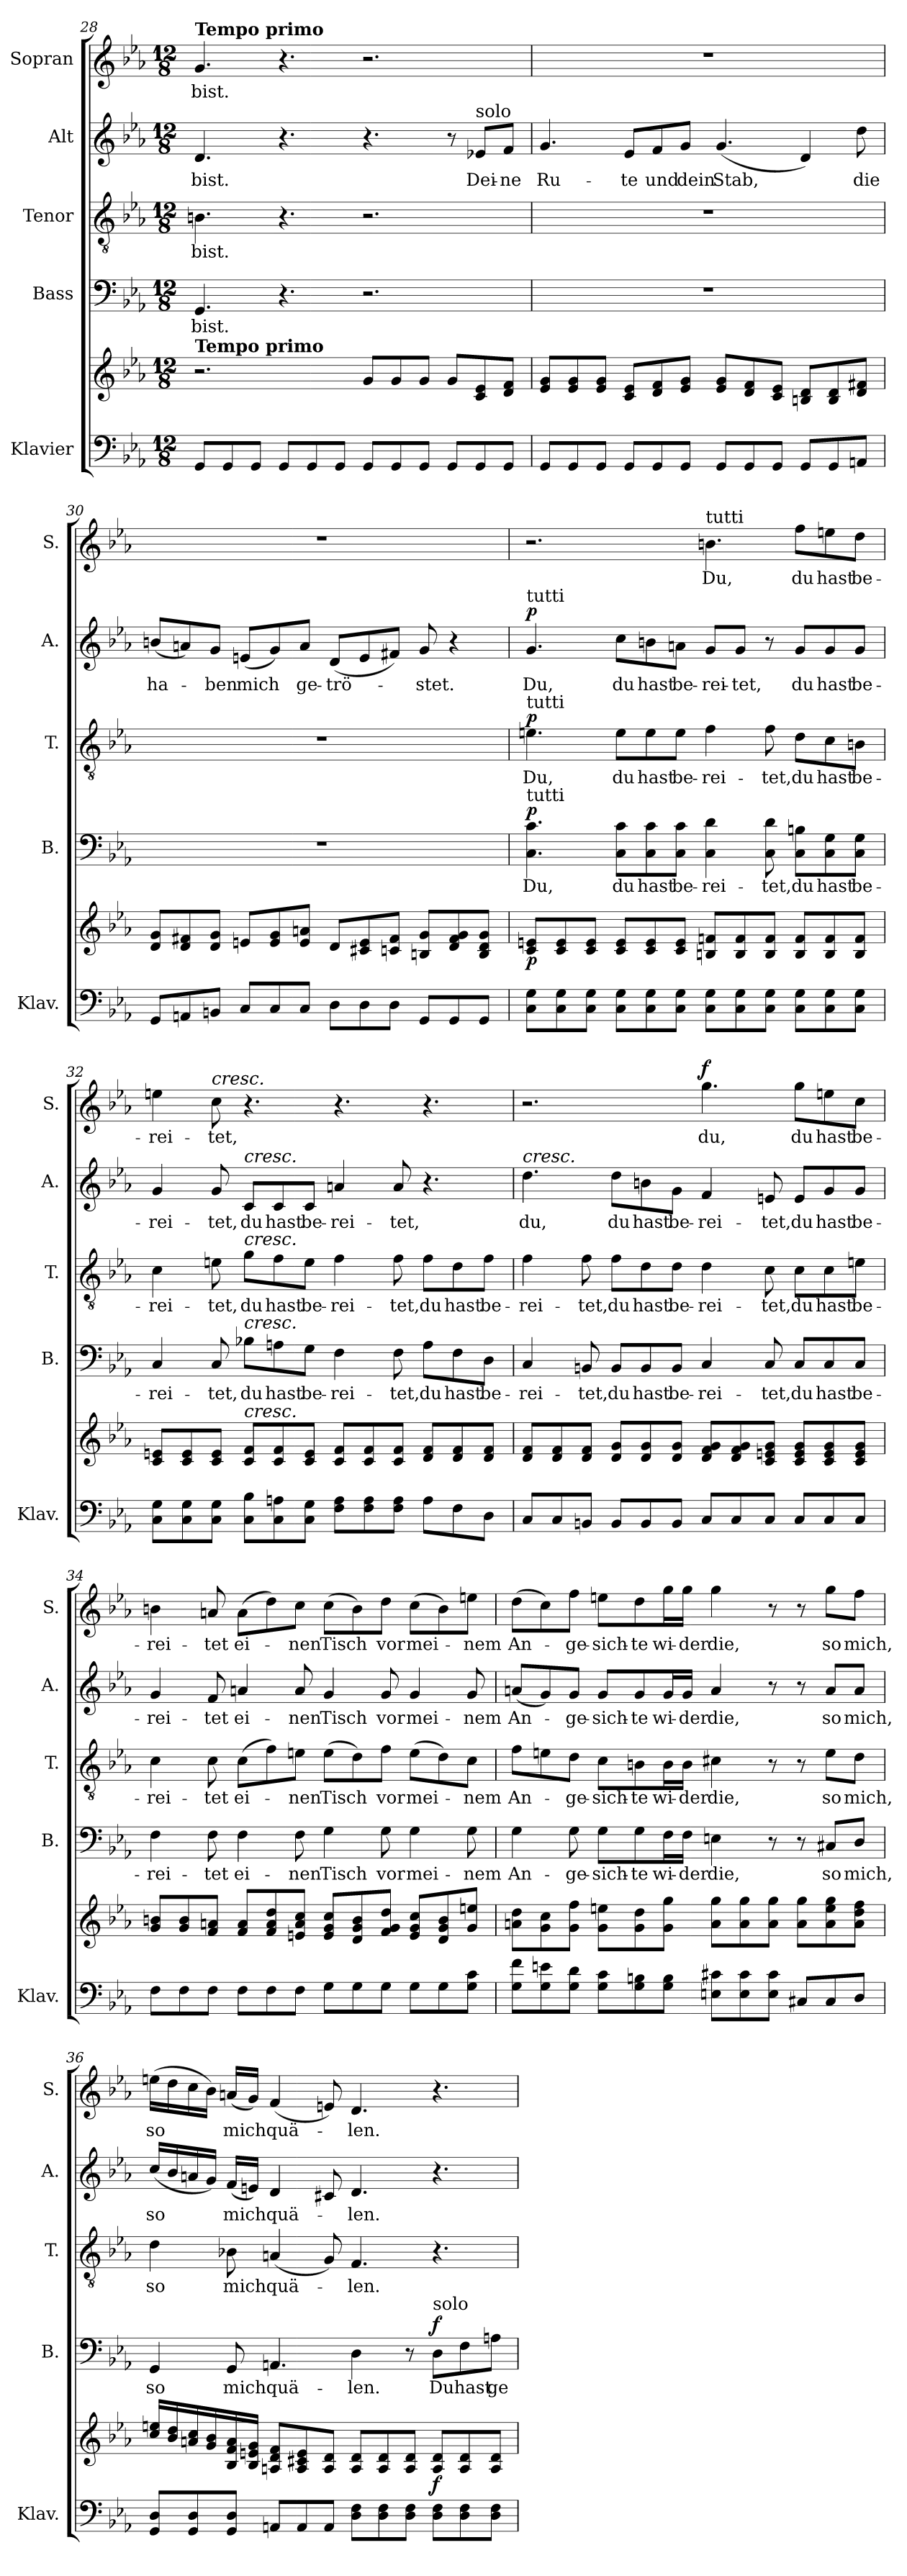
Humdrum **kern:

**kern	**kern	**dynam	**kern	**text	**dynam	**kern	**text	**dynam	**kern	**text	**dynam	**kern	**text	**dynam
*part5	*part5	*part5	*part4	*part4	*part4	*part3	*part3	*part3	*part2	*part2	*part2	*part1	*part1	*part1
*staff6	*staff5	*staff5/6	*staff4	*staff4	*staff4	*staff3	*staff3	*staff3	*staff2	*staff2	*staff2	*staff1	*staff1	*staff1
*I"Klavier	*	*	*I"Bass	*	*	*I"Tenor	*	*	*I"Alt	*	*	*I"Sopran	*	*
*I'Klav.	*	*	*I'B.	*	*	*I'T.	*	*	*I'A.	*	*	*I'S.	*	*
!!LO:PB:g=z
*clefF4	*clefG2	*	*clefF4	*	*	*clefGv2	*	*	*clefG2	*	*	*clefG2	*	*
*	*	*	*	*	*	*ITrd7c12	*	*	*	*	*	*	*	*
*k[b-e-a-]	*k[b-e-a-]	*	*k[b-e-a-]	*	*	*k[b-e-a-]	*	*	*k[b-e-a-]	*	*	*k[b-e-a-]	*	*
*E-:	*E-:	*	*E-:	*	*	*E-:	*	*	*E-:	*	*	*E-:	*	*
*M12/8	*M12/8	*	*M12/8	*	*	*M12/8	*	*	*M12/8	*	*	*M12/8	*	*
=28	=28	=28	=28	=28	=28	=28	=28	=28	=28	=28	=28	=28	=28	=28
!	!	!	!	!	!	!	!	!	!	!	!	!LO:TX:a:B:t=Tempo primo	!	!
!	!LO:TX:a:B:t=Tempo primo	!	!	!	!	!	!	!	!	!	!	!	!	!
!	!	!	!	!LO:LY:b	!	!	!LO:LY:b	!	!	!LO:LY:b	!	!	!LO:LY:b	!
8GG/L	2.r	.	4.GG/	bist.	.	4.BBn\	bist.	.	4.d/	bist.	.	4.g/	bist.	.
8GG/	.	.	.	.	.	.	.	.	.	.	.	.	.	.
8GG/J	.	.	.	.	.	.	.	.	.	.	.	.	.	.
8GG/L	.	.	4.r	.	.	4.r	.	.	4.r	.	.	4.r	.	.
8GG/	.	.	.	.	.	.	.	.	.	.	.	.	.	.
8GG/J	.	.	.	.	.	.	.	.	.	.	.	.	.	.
8GG/L	8g/L	.	2.r	.	.	2.r	.	.	4.r	.	.	2.r	.	.
8GG/	8g/	.	.	.	.	.	.	.	.	.	.	.	.	.
8GG/J	8g/J	.	.	.	.	.	.	.	.	.	.	.	.	.
8GG/L	8g/L	.	.	.	.	.	.	.	8r	.	.	.	.	.
!	!	!	!	!	!	!	!	!	!LO:TX:a:t=solo	!	!	!	!	!
!	!	!	!	!	!	!	!	!	!	!LO:LY:b	!	!	!	!
8GG/	8c/ 8e-/	.	.	.	.	.	.	.	8e-X/L	Dei-	.	.	.	.
!	!	!	!	!	!	!	!	!	!	!LO:LY:b	!	!	!	!
8GG/J	8d/ 8f/J	.	.	.	.	.	.	.	8f/J	-ne	.	.	.	.
=29	=29	=29	=29	=29	=29	=29	=29	=29	=29	=29	=29	=29	=29	=29
!	!	!	!	!	!	!	!	!	!	!LO:LY:b	!	!	!	!
8GG/L	8e-/ 8g/L	.	1.r	.	.	1.r	.	.	4.g/	Ru-	.	1.r	.	.
8GG/	8e-/ 8g/	.	.	.	.	.	.	.	.	.	.	.	.	.
8GG/J	8e-/ 8g/J	.	.	.	.	.	.	.	.	.	.	.	.	.
!	!	!	!	!	!	!	!	!	!	!LO:LY:b	!	!	!	!
8GG/L	8c/ 8e-/L	.	.	.	.	.	.	.	8e-/L	-te	.	.	.	.
!	!	!	!	!	!	!	!	!	!	!LO:LY:b	!	!	!	!
8GG/	8d/ 8f/	.	.	.	.	.	.	.	8f/	und	.	.	.	.
!	!	!	!	!	!	!	!	!	!	!LO:LY:b	!	!	!	!
8GG/J	8e-/ 8g/J	.	.	.	.	.	.	.	8g/J	dein	.	.	.	.
!	!	!	!	!	!	!	!	!	!	!LO:LY:b	!	!	!	!
8GG/L	8e-/ 8g/L	.	.	.	.	.	.	.	(<4.g/	Stab,	.	.	.	.
8GG/	8d/ 8f/	.	.	.	.	.	.	.	.	.	.	.	.	.
8GG/J	8c/ 8e-/J	.	.	.	.	.	.	.	.	.	.	.	.	.
8GG/L	8Bn/ 8d/L	.	.	.	.	.	.	.	4d/)	.	.	.	.	.
8GG/	8B/ 8d/	.	.	.	.	.	.	.	.	.	.	.	.	.
!	!	!	!	!	!	!	!	!	!	!LO:LY:b	!	!	!	!
8AAn/J	8d/ 8f#X/J	.	.	.	.	.	.	.	8dd\	die	.	.	.	.
!!LO:LB:g=z
=30	=30	=30	=30	=30	=30	=30	=30	=30	=30	=30	=30	=30	=30	=30
!	!	!	!	!	!	!	!	!	!	!LO:LY:b	!	!	!	!
8GG/L	8d/ 8g/L	.	1.r	.	.	1.r	.	.	(<8bn/L	ha-	.	1.r	.	.
8AAn/	8d/ 8f#X/	.	.	.	.	.	.	.	8an/)	.	.	.	.	.
!	!	!	!	!	!	!	!	!	!	!LO:LY:b	!	!	!	!
8BBn/J	8d/ 8g/J	.	.	.	.	.	.	.	8g/J	-ben	.	.	.	.
!	!	!	!	!	!	!	!	!	!	!LO:LY:b	!	!	!	!
8C/L	8en/L	.	.	.	.	.	.	.	(<8en/L	mich	.	.	.	.
8C/	8e/ 8g/	.	.	.	.	.	.	.	8g/)	.	.	.	.	.
!	!	!	!	!	!	!	!	!	!	!LO:LY:b	!	!	!	!
8C/J	8e/ 8an/J	.	.	.	.	.	.	.	8a/J	ge-	.	.	.	.
!	!	!	!	!	!	!	!	!	!	!LO:LY:b	!	!	!	!
8D\L	8d/L	.	.	.	.	.	.	.	(<8d/L	-trö-	.	.	.	.
8D\	8c#X/ 8e/	.	.	.	.	.	.	.	8e/	.	.	.	.	.
8D\J	8cn/ 8f#/J	.	.	.	.	.	.	.	8f#X/J)	.	.	.	.	.
!	!	!	!	!	!	!	!	!	!	!LO:LY:b	!	!	!	!
8GG/L	8Bn/ 8g/L	.	.	.	.	.	.	.	8g/	-stet.	.	.	.	.
8GG/	8d/ 8f#/ 8g/	.	.	.	.	.	.	.	4r	.	.	.	.	.
8GG/J	8B/ 8d/ 8g/J	.	.	.	.	.	.	.	.	.	.	.	.	.
!!LO:PB:g=z
=31	=31	=31	=31	=31	=31	=31	=31	=31	=31	=31	=31	=31	=31	=31
!	!	!	!	!	!	!	!	!	!LO:TX:a:t=tutti	!	!	!	!	!
!	!	!	!	!	!	!LO:TX:a:t=tutti	!	!	!	!	!	!	!	!
!	!	!	!LO:TX:a:t=tutti	!	!	!	!	!	!	!	!	!	!	!
!	!	!LO:DY:b	!	!LO:LY:b	!LO:DY:b	!	!LO:LY:b	!LO:DY:b	!	!LO:LY:b	!LO:DY:b	!	!	!
8C\ 8G\L	8c/ 8en/L	p	4.C\ 4.c\	Du,	p	4.En\	Du,	p	4.g/	Du,	p	2.r	.	.
8C\ 8G\	8c/ 8e/	.	.	.	.	.	.	.	.	.	.	.	.	.
8C\ 8G\J	8c/ 8e/J	.	.	.	.	.	.	.	.	.	.	.	.	.
!	!	!	!	!LO:LY:b	!	!	!LO:LY:b	!	!	!LO:LY:b	!	!	!	!
8C\ 8G\L	8c/ 8e/L	.	8C\ 8c\L	du	.	8E\L	du	.	8cc\L	du	.	.	.	.
!	!	!	!	!LO:LY:b	!	!	!LO:LY:b	!	!	!LO:LY:b	!	!	!	!
8C\ 8G\	8c/ 8e/	.	8C\ 8c\	hast	.	8E\	hast	.	8bn\	hast	.	.	.	.
!	!	!	!	!LO:LY:b	!	!	!LO:LY:b	!	!	!LO:LY:b	!	!	!	!
8C\ 8G\J	8c/ 8e/J	.	8C\ 8c\J	be-	.	8E\J	be-	.	8an\J	be-	.	.	.	.
!	!	!	!	!	!	!	!	!	!	!	!	!LO:TX:a:t=tutti	!	!
!	!	!	!	!LO:LY:b	!	!	!LO:LY:b	!	!	!LO:LY:b	!	!	!LO:LY:b	!
8C\ 8G\L	8Bn/ 8fn/L	.	4C\ 4d\	-rei-	.	4F\	-rei-	.	8g/L	-rei-	.	4.bn\	Du,	.
!	!	!	!	!	!	!	!	!	!	!LO:LY:b	!	!	!	!
8C\ 8G\	8B/ 8f/	.	.	.	.	.	.	.	8g/J	-tet,	.	.	.	.
!	!	!	!	!LO:LY:b	!	!	!LO:LY:b	!	!	!	!	!	!	!
8C\ 8G\J	8B/ 8f/J	.	8C\ 8d\	-tet,	.	8F\	-tet,	.	8r	.	.	.	.	.
!	!	!	!	!LO:LY:b	!	!	!LO:LY:b	!	!	!LO:LY:b	!	!	!LO:LY:b	!
8C\ 8G\L	8B/ 8f/L	.	8C\ 8Bn\L	du	.	8D\L	du	.	8g/L	du	.	8ff\L	du	.
!	!	!	!	!LO:LY:b	!	!	!LO:LY:b	!	!	!LO:LY:b	!	!	!LO:LY:b	!
8C\ 8G\	8B/ 8f/	.	8C\ 8G\	hast	.	8C\	hast	.	8g/	hast	.	8een\	hast	.
!	!	!	!	!LO:LY:b	!	!	!LO:LY:b	!	!	!LO:LY:b	!	!	!LO:LY:b	!
8C\ 8G\J	8B/ 8f/J	.	8C\ 8G\J	be-	.	8BBn\J	be-	.	8g/J	be-	.	8dd\J	be-	.
=32	=32	=32	=32	=32	=32	=32	=32	=32	=32	=32	=32	=32	=32	=32
!	!	!	!	!LO:LY:b	!	!	!LO:LY:b	!	!	!LO:LY:b	!	!	!LO:LY:b	!
8C\ 8G\L	8c/ 8en/L	.	4C/	-rei-	.	4C\	-rei-	.	4g/	-rei-	.	4een\	-rei-	.
8C\ 8G\	8c/ 8e/	.	.	.	.	.	.	.	.	.	.	.	.	.
!	!	!	!	!	!	!	!	!	!	!	!	!LO:TX:a:i:t=cresc.	!	!
!	!	!	!	!LO:LY:b	!	!	!LO:LY:b	!	!	!LO:LY:b	!	!	!LO:LY:b	!
8C\ 8G\J	8c/ 8e/J	.	8C/	-tet,	.	8En\	-tet,	.	8g/	-tet,	.	8cc\	-tet,	.
!	!	!	!	!	!	!	!	!	!LO:TX:a:i:t=cresc.	!	!	!	!	!
!	!	!	!	!	!	!LO:TX:a:i:t=cresc.	!	!	!	!	!	!	!	!
!	!	!	!LO:TX:a:i:t=cresc.	!	!	!	!	!	!	!	!	!	!	!
!	!LO:TX:a:i:t=cresc.	!	!	!	!	!	!	!	!	!	!	!	!	!
!	!	!	!	!LO:LY:b	!	!	!LO:LY:b	!	!	!LO:LY:b	!	!	!	!
8C\ 8B-\L	8c/ 8f/L	.	8B-X\L	du	.	8G\L	du	.	8c/L	du	.	4.r	.	.
!	!	!	!	!LO:LY:b	!	!	!LO:LY:b	!	!	!LO:LY:b	!	!	!	!
8C\ 8An\	8c/ 8f/	.	8An\	hast	.	8F\	hast	.	8c/	hast	.	.	.	.
!	!	!	!	!LO:LY:b	!	!	!LO:LY:b	!	!	!LO:LY:b	!	!	!	!
8C\ 8G\J	8c/ 8e/J	.	8G\J	be-	.	8E\J	be-	.	8c/J	be-	.	.	.	.
!	!	!	!	!LO:LY:b	!	!	!LO:LY:b	!	!	!LO:LY:b	!	!	!	!
8F\ 8A\L	8c/ 8f/L	.	4F\	-rei-	.	4F\	-rei-	.	4an/	-rei-	.	4.r	.	.
8F\ 8A\	8c/ 8f/	.	.	.	.	.	.	.	.	.	.	.	.	.
!	!	!	!	!LO:LY:b	!	!	!LO:LY:b	!	!	!LO:LY:b	!	!	!	!
8F\ 8A\J	8c/ 8f/J	.	8F\	-tet,	.	8F\	-tet,	.	8a/	-tet,	.	.	.	.
!	!	!	!	!LO:LY:b	!	!	!LO:LY:b	!	!	!	!	!	!	!
8A\L	8d/ 8f/L	.	8A\L	du	.	8F\L	du	.	4.r	.	.	4.r	.	.
!	!	!	!	!LO:LY:b	!	!	!LO:LY:b	!	!	!	!	!	!	!
8F\	8d/ 8f/	.	8F\	hast	.	8D\	hast	.	.	.	.	.	.	.
!	!	!	!	!LO:LY:b	!	!	!LO:LY:b	!	!	!	!	!	!	!
8D\J	8d/ 8f/J	.	8D\J	be-	.	8F\J	be-	.	.	.	.	.	.	.
!!LO:PB:g=z
=33	=33	=33	=33	=33	=33	=33	=33	=33	=33	=33	=33	=33	=33	=33
!	!	!	!	!	!	!	!	!	!LO:TX:a:i:t=cresc.	!	!	!	!	!
!	!	!	!	!LO:LY:b	!	!	!LO:LY:b	!	!	!LO:LY:b	!	!	!	!
8C/L	8d/ 8f/L	.	4C/	-rei-	.	4F\	-rei-	.	4.dd\	du,	.	2.r	.	.
8C/	8d/ 8f/	.	.	.	.	.	.	.	.	.	.	.	.	.
!	!	!	!	!LO:LY:b	!	!	!LO:LY:b	!	!	!	!	!	!	!
8BBn/J	8d/ 8f/J	.	8BBn/	-tet,	.	8F\	-tet,	.	.	.	.	.	.	.
!	!	!	!	!LO:LY:b	!	!	!LO:LY:b	!	!	!LO:LY:b	!	!	!	!
8BB/L	8d/ 8g/L	.	8BB/L	du	.	8F\L	du	.	8dd\L	du	.	.	.	.
!	!	!	!	!LO:LY:b	!	!	!LO:LY:b	!	!	!LO:LY:b	!	!	!	!
8BB/	8d/ 8g/	.	8BB/	hast	.	8D\	hast	.	8bn\	hast	.	.	.	.
!	!	!	!	!LO:LY:b	!	!	!LO:LY:b	!	!	!LO:LY:b	!	!	!	!
8BB/J	8d/ 8g/J	.	8BB/J	be-	.	8D\J	be-	.	8g\J	be-	.	.	.	.
!	!	!	!	!LO:LY:b	!	!	!LO:LY:b	!	!	!LO:LY:b	!	!	!LO:LY:b	!LO:DY:b
8C/L	8d/ 8f/ 8g/L	.	4C/	-rei-	.	4D\	-rei-	.	4f/	-rei-	.	4.gg\	du,	f
8C/	8d/ 8f/ 8g/	.	.	.	.	.	.	.	.	.	.	.	.	.
!	!	!	!	!LO:LY:b	!	!	!LO:LY:b	!	!	!LO:LY:b	!	!	!	!
8C/J	8c/ 8en/ 8g/J	.	8C/	-tet,	.	8C\	-tet,	.	8en/	-tet,	.	.	.	.
!	!	!	!	!LO:LY:b	!	!	!LO:LY:b	!	!	!LO:LY:b	!	!	!LO:LY:b	!
8C/L	8c/ 8e/ 8g/L	.	8C/L	du	.	8C\L	du	.	8e/L	du	.	8gg\L	du	.
!	!	!	!	!LO:LY:b	!	!	!LO:LY:b	!	!	!LO:LY:b	!	!	!LO:LY:b	!
8C/	8c/ 8e/ 8g/	.	8C/	hast	.	8C\	hast	.	8g/	hast	.	8een\	hast	.
!	!	!	!	!LO:LY:b	!	!	!LO:LY:b	!	!	!LO:LY:b	!	!	!LO:LY:b	!
8C/J	8c/ 8e/ 8g/J	.	8C/J	be-	.	8En\J	be-	.	8g/J	be-	.	8cc\J	be-	.
=34	=34	=34	=34	=34	=34	=34	=34	=34	=34	=34	=34	=34	=34	=34
!	!	!	!	!LO:LY:b	!	!	!LO:LY:b	!	!	!LO:LY:b	!	!	!LO:LY:b	!
8F\L	8g/ 8bn/L	.	4F\	-rei-	.	4C\	-rei-	.	4g/	-rei-	.	4bn\	-rei-	.
8F\	8g/ 8b/	.	.	.	.	.	.	.	.	.	.	.	.	.
!	!	!	!	!LO:LY:b	!	!	!LO:LY:b	!	!	!LO:LY:b	!	!	!LO:LY:b	!
8F\J	8f/ 8an/J	.	8F\	-tet	.	8C\	-tet	.	8f/	-tet	.	8an/	-tet	.
!	!	!	!	!LO:LY:b	!	!	!LO:LY:b	!	!	!LO:LY:b	!	!	!LO:LY:b	!
8F\L	8f/ 8a/L	.	4F\	ei-	.	(>8C\L	ei-	.	4an/	ei-	.	(>8a\L	ei-	.
8F\	8f/ 8a/ 8dd/	.	.	.	.	8F\)	.	.	.	.	.	8dd\)	.	.
!	!	!	!	!LO:LY:b	!	!	!LO:LY:b	!	!	!LO:LY:b	!	!	!LO:LY:b	!
8F\J	8en/ 8a/ 8cc/J	.	8F\	-nen	.	8En\J	-nen	.	8a/	-nen	.	8cc\J	-nen	.
!	!	!	!	!LO:LY:b	!	!	!LO:LY:b	!	!	!LO:LY:b	!	!	!LO:LY:b	!
8G\L	8e/ 8g/ 8cc/L	.	4G\	Tisch	.	(>8E\L	Tisch	.	4g/	Tisch	.	(>8cc\L	Tisch	.
8G\	8d/ 8g/ 8b/	.	.	.	.	8D\)	.	.	.	.	.	8b\)	.	.
!	!	!	!	!LO:LY:b	!	!	!LO:LY:b	!	!	!LO:LY:b	!	!	!LO:LY:b	!
8G\J	8f/ 8g/ 8dd/J	.	8G\	vor	.	8F\J	vor	.	8g/	vor	.	8dd\J	vor	.
!	!	!	!	!LO:LY:b	!	!	!LO:LY:b	!	!	!LO:LY:b	!	!	!LO:LY:b	!
8G\L	8e/ 8g/ 8cc/L	.	4G\	mei-	.	(>8E\L	mei-	.	4g/	mei-	.	(>8cc\L	mei-	.
8G\	8d/ 8g/ 8b/	.	.	.	.	8D\)	.	.	.	.	.	8b\)	.	.
!	!	!	!	!LO:LY:b	!	!	!LO:LY:b	!	!	!LO:LY:b	!	!	!LO:LY:b	!
8G\ 8c\J	8g/ 8een/J	.	8G\	-nem	.	8C\J	-nem	.	8g/	-nem	.	8een\J	-nem	.
!!LO:LB:g=z
=35	=35	=35	=35	=35	=35	=35	=35	=35	=35	=35	=35	=35	=35	=35
!	!	!	!	!LO:LY:b	!	!	!LO:LY:b	!	!	!LO:LY:b	!	!	!LO:LY:b	!
8G\ 8f\L	8an\ 8dd\L	.	4G\	An-	.	8F\L	An-	.	(<8an/L	An-	.	(>8dd\L	An-	.
8G\ 8en\	8g\ 8cc\	.	.	.	.	8En\	.	.	8g/)	.	.	8cc\)	.	.
!	!	!	!	!LO:LY:b	!	!	!LO:LY:b	!	!	!LO:LY:b	!	!	!LO:LY:b	!
8G\ 8d\J	8g\ 8ff\J	.	8G\	-ge-	.	8D\J	-ge-	.	8g/J	-ge-	.	8ff\J	-ge-	.
!	!	!	!	!LO:LY:b	!	!	!LO:LY:b	!	!	!LO:LY:b	!	!	!LO:LY:b	!
8G\ 8c\L	8g\ 8een\L	.	8G\L	-sich-	.	8C\L	-sich-	.	8g/L	-sich-	.	8een\L	-sich-	.
!	!	!	!	!LO:LY:b	!	!	!LO:LY:b	!	!	!LO:LY:b	!	!	!LO:LY:b	!
8G\ 8Bn\	8g\ 8dd\	.	8G\	-te	.	8BBn\	-te	.	8g/	-te	.	8dd\	-te	.
!	!	!	!	!LO:LY:b	!	!	!LO:LY:b	!	!	!LO:LY:b	!	!	!LO:LY:b	!
8G\ 8B\J	8g\ 8gg\J	.	16F\L	wi-	.	16BB\L	wi-	.	16g/L	wi-	.	16gg\L	wi-	.
!	!	!	!	!LO:LY:b	!	!	!LO:LY:b	!	!	!LO:LY:b	!	!	!LO:LY:b	!
.	.	.	16F\JJ	-der	.	16BB\JJ	-der	.	16g/JJ	-der	.	16gg\JJ	-der	.
!	!	!	!	!LO:LY:b	!	!	!LO:LY:b	!	!	!LO:LY:b	!	!	!LO:LY:b	!
8En\ 8c#X\L	8a\ 8gg\L	.	4En\	die,	.	4C#X\	die,	.	4a/	die,	.	4gg\	die,	.
8E\ 8c#\	8a\ 8gg\	.	.	.	.	.	.	.	.	.	.	.	.	.
8E\ 8c#\J	8a\ 8gg\J	.	8r	.	.	8r	.	.	8r	.	.	8r	.	.
8C#X/L	8a\ 8gg\L	.	8r	.	.	8r	.	.	8r	.	.	8r	.	.
!	!	!	!	!LO:LY:b	!	!	!LO:LY:b	!	!	!LO:LY:b	!	!	!LO:LY:b	!
8C#/	8a\ 8ee\ 8gg\	.	8C#X/L	so	.	8E\L	so	.	8a/L	so	.	8gg\L	so	.
!	!	!	!	!LO:LY:b	!	!	!LO:LY:b	!	!	!LO:LY:b	!	!	!LO:LY:b	!
8D/J	8a\ 8dd\ 8ff\J	.	8D/J	mich,	.	8D\J	mich,	.	8a/J	mich,	.	8ff\J	mich,	.
=36	=36	=36	=36	=36	=36	=36	=36	=36	=36	=36	=36	=36	=36	=36
!	!	!	!	!LO:LY:b	!	!	!LO:LY:b	!	!	!LO:LY:b	!	!	!LO:LY:b	!
8GG/ 8D/L	16cc/ 16een/LL	.	4GG/	so	.	4D\	so	.	(<16cc/LL	so	.	(>16een\LL	so	.
.	16b-/ 16dd/	.	.	.	.	.	.	.	16b-/	.	.	16dd\	.	.
8GG/ 8D/	16an/ 16cc/	.	.	.	.	.	.	.	16an/	.	.	16cc\	.	.
.	16g/ 16b-/	.	.	.	.	.	.	.	16g/JJ)	.	.	16b-\JJ)	.	.
!	!	!	!	!LO:LY:b	!	!	!LO:LY:b	!	!	!LO:LY:b	!	!	!LO:LY:b	!
8GG/ 8D/J	16B-/ 16f/ 16a/	.	8GG/	mich	.	8BB-X\	mich	.	(<16f/LL	mich	.	(<16an/LL	mich	.
.	16B-/ 16en/ 16g/JJ	.	.	.	.	.	.	.	16en/JJ)	.	.	16g/JJ)	.	.
!	!	!	!	!LO:LY:b	!	!	!LO:LY:b	!	!	!LO:LY:b	!	!	!LO:LY:b	!
8AAn/L	8An/ 8d/ 8f/L	.	4.AAn/	quä-	.	(<4AAn/	quä-	.	4d/	quä-	.	(<4f/	quä-	.
8AA/	8A/ 8c#X/ 8e/	.	.	.	.	.	.	.	.	.	.	.	.	.
8AA/J	8A/ 8d/J	.	.	.	.	8GG/)	.	.	8c#X/	.	.	8en/)	.	.
!	!	!	!	!LO:LY:b	!	!	!LO:LY:b	!	!	!LO:LY:b	!	!	!LO:LY:b	!
8D\ 8F\L	8A/ 8d/L	.	4D\	-len.	.	4.FF/	-len.	.	4.d/	-len.	.	4.d/	-len.	.
8D\ 8F\	8A/ 8d/	.	.	.	.	.	.	.	.	.	.	.	.	.
8D\ 8F\J	8A/ 8d/J	.	8r	.	.	.	.	.	.	.	.	.	.	.
!	!	!	!LO:TX:a:t=solo	!	!	!	!	!	!	!	!	!	!	!
!	!	!LO:DY:b	!	!LO:LY:b	!LO:DY:b	!	!	!	!	!	!	!	!	!
8D\ 8F\L	8A/ 8d/L	f	8D\L	Du	f	4.r	.	.	4.r	.	.	4.r	.	.
!	!	!	!	!LO:LY:b	!	!	!	!	!	!	!	!	!	!
8D\ 8F\	8A/ 8d/	.	8F\	hast	.	.	.	.	.	.	.	.	.	.
!	!	!	!	!LO:LY:b	!	!	!	!	!	!	!	!	!	!
8D\ 8F\J	8A/ 8d/J	.	8An\J	ge-	.	.	.	.	.	.	.	.	.	.
=	=	=	=	=	=	=	=	=	=	=	=	=	=	=
*-	*-	*-	*-	*-	*-	*-	*-	*-	*-	*-	*-	*-	*-	*-
